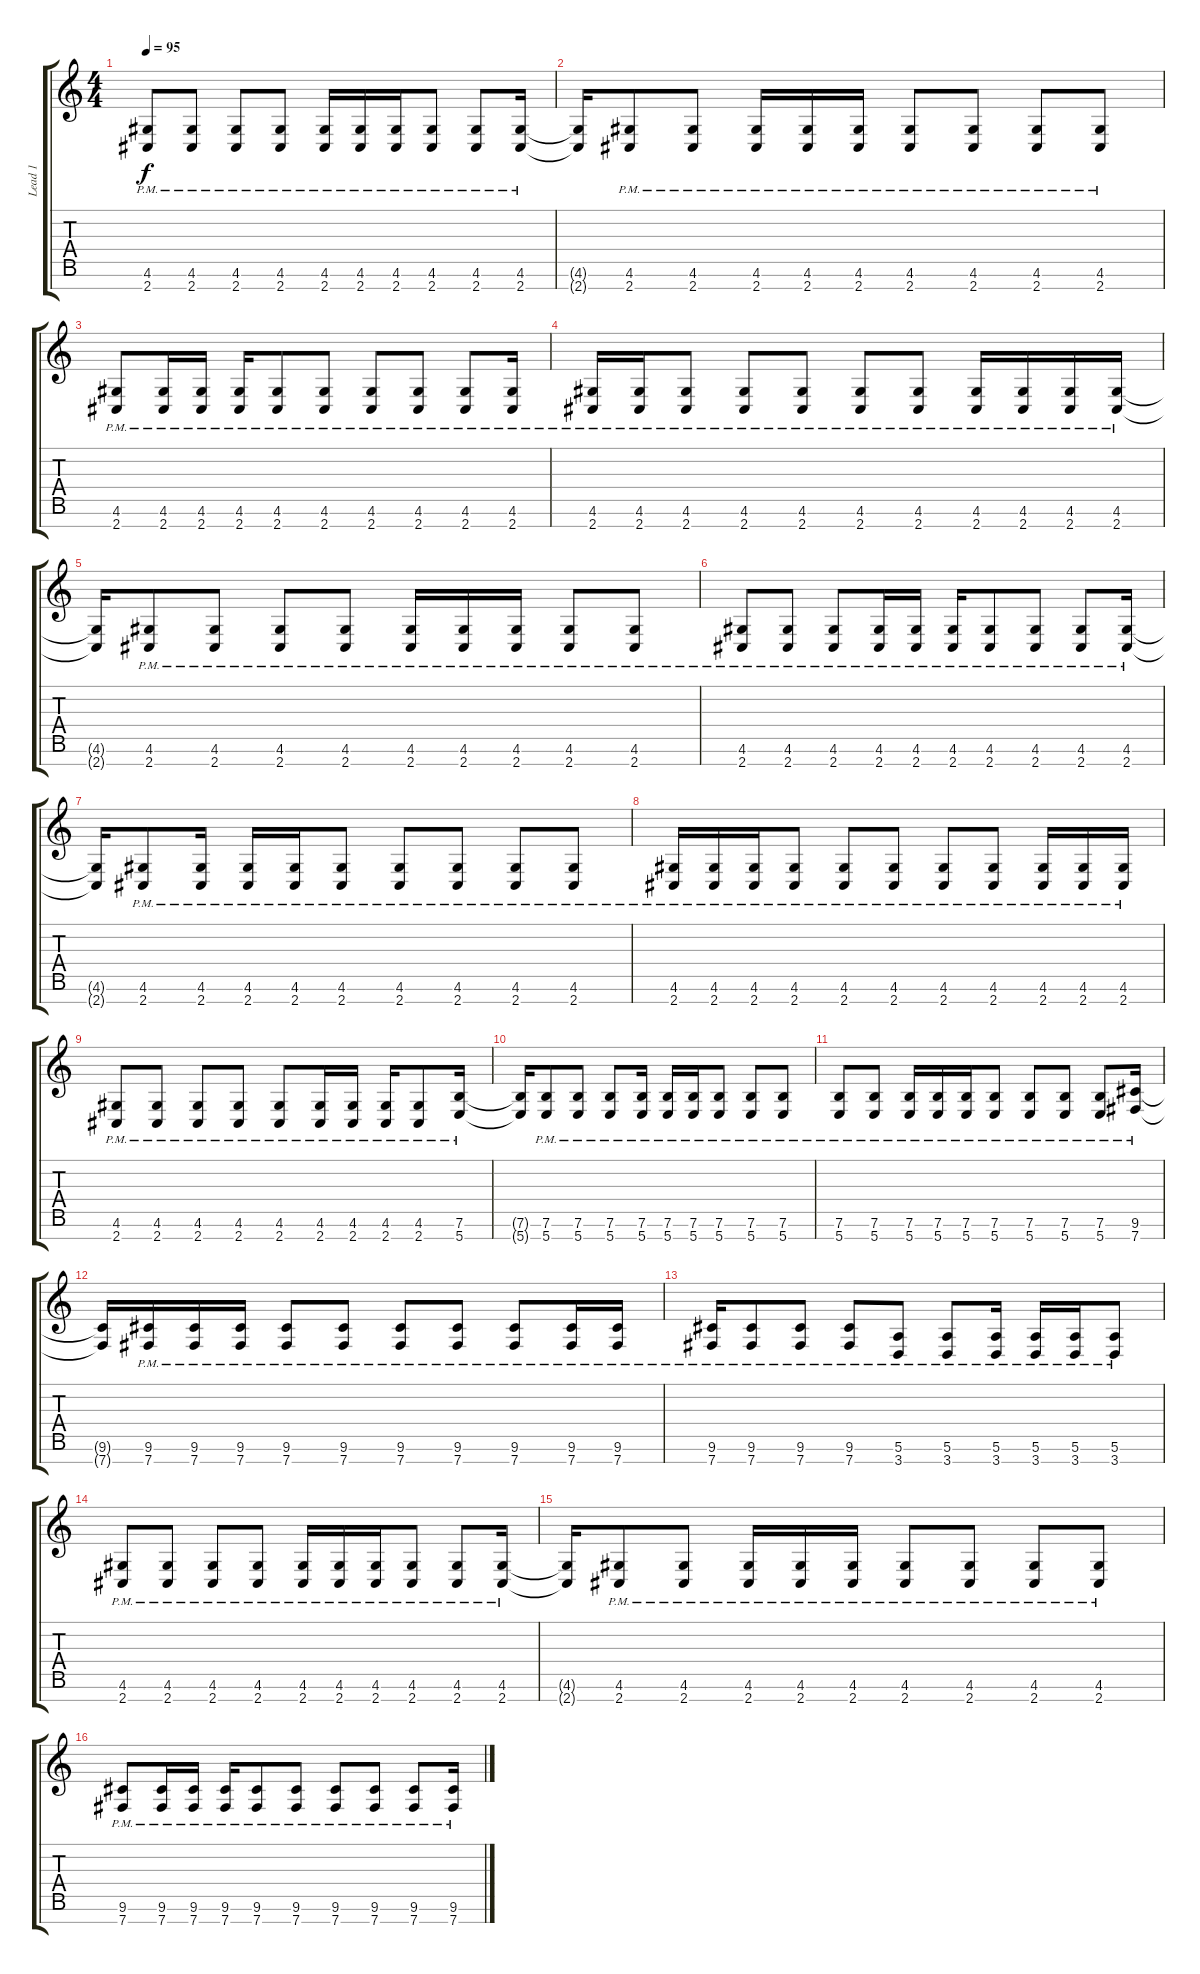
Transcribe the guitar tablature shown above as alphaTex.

\track ("Lead 1" "Lead 1") {instrument distortionguitar}
\staff {score tabs}
\tuning (E4 B3 G3 D3 A2 E2 B1) {hide}
\ts (4 4)
\tempo 95
\clef g2
\ks c
(4.6{pm} 2.7{pm}).8{dy f} (4.6{pm} 2.7{pm}).8 (4.6{pm} 2.7{pm}).8 (4.6{pm} 2.7{pm}).8 (4.6{pm} 2.7{pm}).16 (4.6{pm} 2.7{pm}).16 (4.6{pm} 2.7{pm}).16 (4.6{pm} 2.7{pm}).8 (4.6{pm} 2.7{pm}).8 (4.6{pm} 2.7{pm}).16 |
(4.6{t} 2.7{t}).16 (4.6{pm} 2.7{pm}).8 (4.6{pm} 2.7{pm}).8 (4.6{pm} 2.7{pm}).16 (4.6{pm} 2.7{pm}).16 (4.6{pm} 2.7{pm}).16 (4.6{pm} 2.7{pm}).8 (4.6{pm} 2.7{pm}).8 (4.6{pm} 2.7{pm}).8 (4.6{pm} 2.7{pm}).8 |
(4.6{pm} 2.7{pm}).8 (4.6{pm} 2.7{pm}).16 (4.6{pm} 2.7{pm}).16 (4.6{pm} 2.7{pm}).16 (4.6{pm} 2.7{pm}).8 (4.6{pm} 2.7{pm}).8 (4.6{pm} 2.7{pm}).8 (4.6{pm} 2.7{pm}).8 (4.6{pm} 2.7{pm}).8 (4.6{pm} 2.7{pm}).16 |
(4.6{pm} 2.7{pm}).16 (4.6{pm} 2.7{pm}).16 (4.6{pm} 2.7{pm}).8 (4.6{pm} 2.7{pm}).8 (4.6{pm} 2.7{pm}).8 (4.6{pm} 2.7{pm}).8 (4.6{pm} 2.7{pm}).8 (4.6{pm} 2.7{pm}).16 (4.6{pm} 2.7{pm}).16 (4.6{pm} 2.7{pm}).16 (4.6{pm} 2.7{pm}).16 |
(4.6{t} 2.7{t}).16 (4.6{pm} 2.7{pm}).8 (4.6{pm} 2.7{pm}).8 (4.6{pm} 2.7{pm}).8 (4.6{pm} 2.7{pm}).8 (4.6{pm} 2.7{pm}).16 (4.6{pm} 2.7{pm}).16 (4.6{pm} 2.7{pm}).16 (4.6{pm} 2.7{pm}).8 (4.6{pm} 2.7{pm}).8 |
(4.6{pm} 2.7{pm}).8 (4.6{pm} 2.7{pm}).8 (4.6{pm} 2.7{pm}).8 (4.6{pm} 2.7{pm}).16 (4.6{pm} 2.7{pm}).16 (4.6{pm} 2.7{pm}).16 (4.6{pm} 2.7{pm}).8 (4.6{pm} 2.7{pm}).8 (4.6{pm} 2.7{pm}).8 (4.6{pm} 2.7{pm}).16 |
(4.6{t} 2.7{t}).16 (4.6{pm} 2.7{pm}).8 (4.6{pm} 2.7{pm}).16 (4.6{pm} 2.7{pm}).16 (4.6{pm} 2.7{pm}).16 (4.6{pm} 2.7{pm}).8 (4.6{pm} 2.7{pm}).8 (4.6{pm} 2.7{pm}).8 (4.6{pm} 2.7{pm}).8 (4.6{pm} 2.7{pm}).8 |
(4.6{pm} 2.7{pm}).16 (4.6{pm} 2.7{pm}).16 (4.6{pm} 2.7{pm}).16 (4.6{pm} 2.7{pm}).8 (4.6{pm} 2.7{pm}).8 (4.6{pm} 2.7{pm}).8 (4.6{pm} 2.7{pm}).8 (4.6{pm} 2.7{pm}).8 (4.6{pm} 2.7{pm}).16 (4.6{pm} 2.7{pm}).16 (4.6{pm} 2.7{pm}).16 |
(4.6{pm} 2.7{pm}).8 (4.6{pm} 2.7{pm}).8 (4.6{pm} 2.7{pm}).8 (4.6{pm} 2.7{pm}).8 (4.6{pm} 2.7{pm}).8 (4.6{pm} 2.7{pm}).16 (4.6{pm} 2.7{pm}).16 (4.6{pm} 2.7{pm}).16 (4.6{pm} 2.7{pm}).8 (7.6{pm} 5.7{pm}).16 |
(7.6{t} 5.7{t}).16 (7.6{pm} 5.7{pm}).8 (7.6{pm} 5.7{pm}).8 (7.6{pm} 5.7{pm}).8 (7.6{pm} 5.7{pm}).16 (7.6{pm} 5.7{pm}).16 (7.6{pm} 5.7{pm}).16 (7.6{pm} 5.7{pm}).8 (7.6{pm} 5.7{pm}).8 (7.6{pm} 5.7{pm}).8 |
(7.6{pm} 5.7{pm}).8 (7.6{pm} 5.7{pm}).8 (7.6{pm} 5.7{pm}).16 (7.6{pm} 5.7{pm}).16 (7.6{pm} 5.7{pm}).16 (7.6{pm} 5.7{pm}).8 (7.6{pm} 5.7{pm}).8 (7.6{pm} 5.7{pm}).8 (7.6{pm} 5.7{pm}).8 (9.6{pm} 7.7{pm}).16 |
(9.6{t} 7.7{t}).16 (9.6{pm} 7.7{pm}).16 (9.6{pm} 7.7{pm}).16 (9.6{pm} 7.7{pm}).16 (9.6{pm} 7.7{pm}).8 (9.6{pm} 7.7{pm}).8 (9.6{pm} 7.7{pm}).8 (9.6{pm} 7.7{pm}).8 (9.6{pm} 7.7{pm}).8 (9.6{pm} 7.7{pm}).16 (9.6{pm} 7.7{pm}).16 |
(9.6{pm} 7.7{pm}).16 (9.6{pm} 7.7{pm}).8 (9.6{pm} 7.7{pm}).8 (9.6{pm} 7.7{pm}).8 (5.6{pm} 3.7{pm}).8 (5.6{pm} 3.7{pm}).8 (5.6{pm} 3.7{pm}).16 (5.6{pm} 3.7{pm}).16 (5.6{pm} 3.7{pm}).16 (5.6{pm} 3.7{pm}).8 |
(4.6{pm} 2.7{pm}).8 (4.6{pm} 2.7{pm}).8 (4.6{pm} 2.7{pm}).8 (4.6{pm} 2.7{pm}).8 (4.6{pm} 2.7{pm}).16 (4.6{pm} 2.7{pm}).16 (4.6{pm} 2.7{pm}).16 (4.6{pm} 2.7{pm}).8 (4.6{pm} 2.7{pm}).8 (4.6{pm} 2.7{pm}).16 |
(4.6{t} 2.7{t}).16 (4.6{pm} 2.7{pm}).8 (4.6{pm} 2.7{pm}).8 (4.6{pm} 2.7{pm}).16 (4.6{pm} 2.7{pm}).16 (4.6{pm} 2.7{pm}).16 (4.6{pm} 2.7{pm}).8 (4.6{pm} 2.7{pm}).8 (4.6{pm} 2.7{pm}).8 (4.6{pm} 2.7{pm}).8 |
(9.6{pm} 7.7{pm}).8 (9.6{pm} 7.7{pm}).16 (9.6{pm} 7.7{pm}).16 (9.6{pm} 7.7{pm}).16 (9.6{pm} 7.7{pm}).8 (9.6{pm} 7.7{pm}).8 (9.6{pm} 7.7{pm}).8 (9.6{pm} 7.7{pm}).8 (9.6{pm} 7.7{pm}).8 (9.6{pm} 7.7{pm}).16
